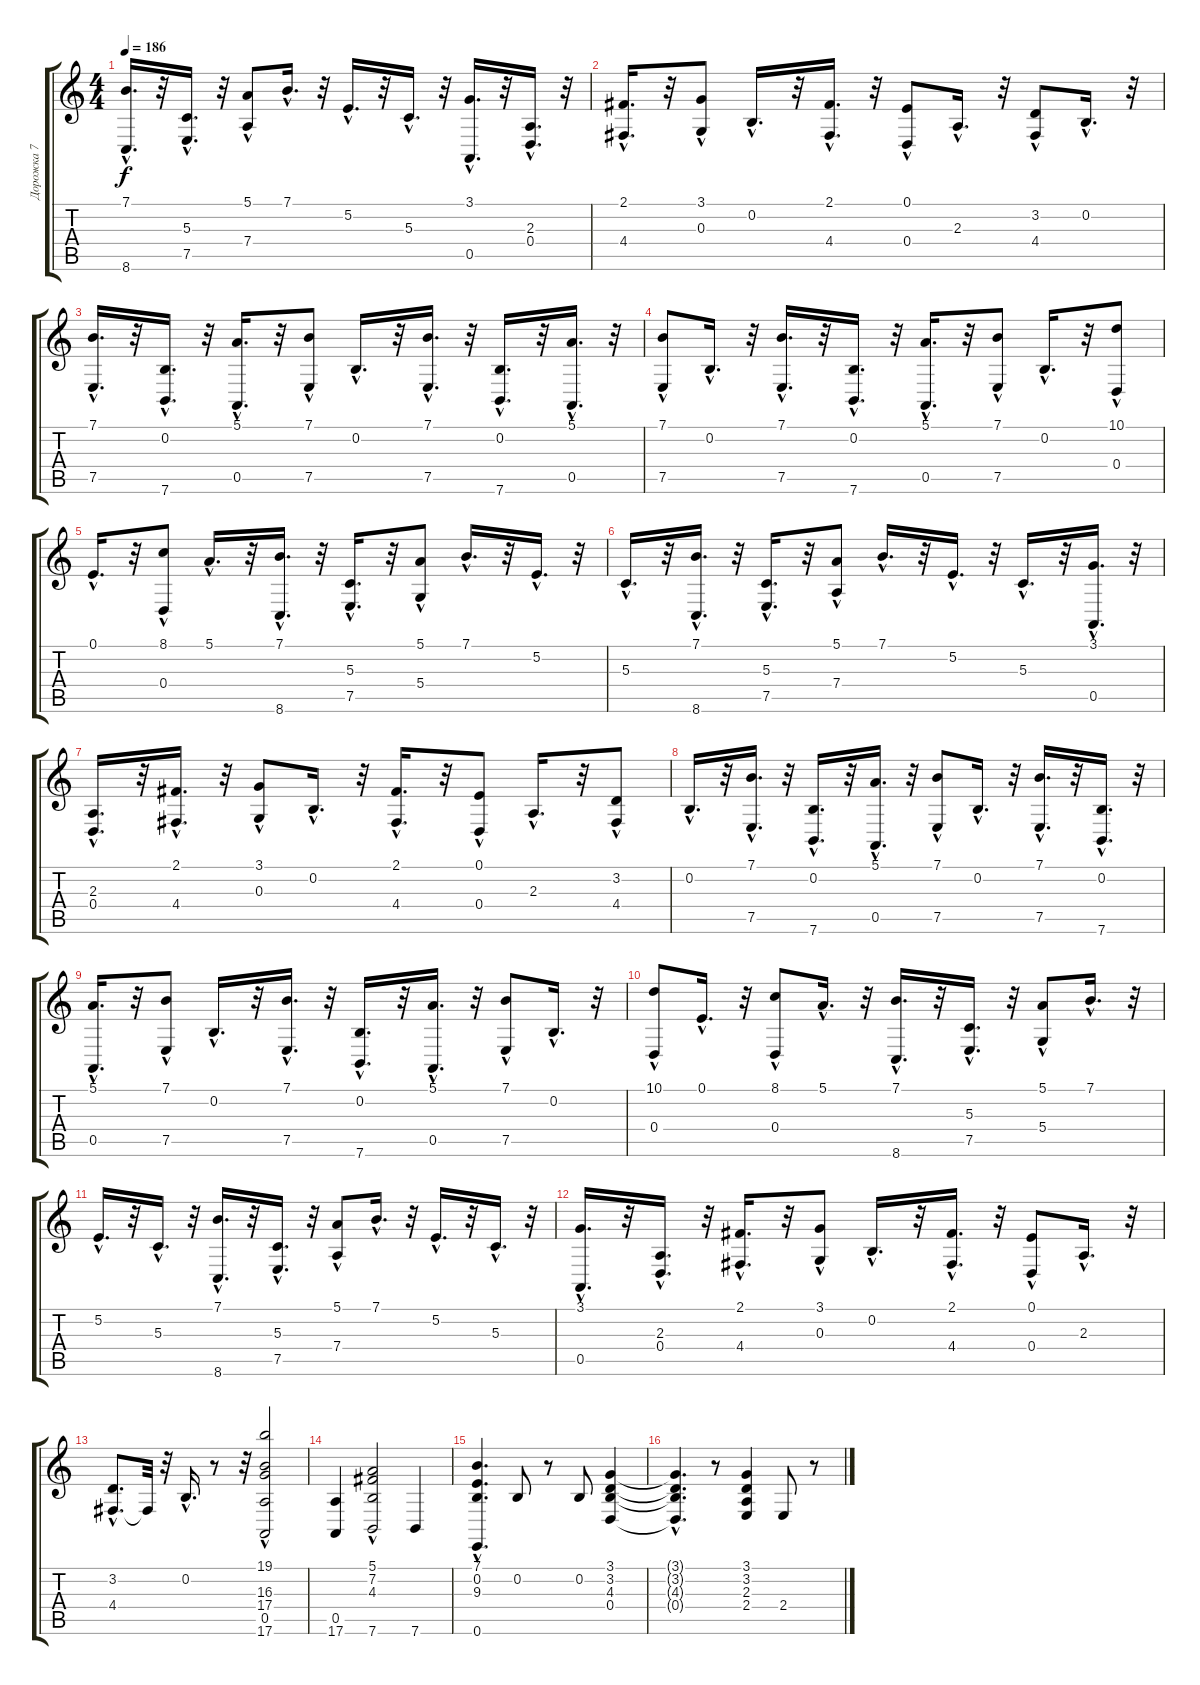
\track ("Дорожка 7" "Дорожка 7") {instrument acousticgrandpiano}
\staff {score tabs}
\tuning (E4 B3 G3 D3 A2 E2) {hide}
\ts (4 4)
\tempo 186
\clef g2
\ks c
(7.1{hac} 8.6{hac}).16{d dy f} r.32 (5.3{hac} 7.5{hac}).16{d} r.32 (5.1{hac} 7.4{hac}).8 7.1{hac}.16{d} r.32 5.2{hac}.16{d} r.32 5.3{hac}.16{d} r.32 (3.1{hac} 0.5{hac}).16{d} r.32 (2.3{hac} 0.4{hac}).16{d} r.32 |
(2.1{hac} 4.4{hac}).16{d} r.32 (3.1{hac} 0.3{hac}).8 0.2{hac}.16{d} r.32 (2.1{hac} 4.4{hac}).16{d} r.32 (0.1{hac} 0.4{hac}).8 2.3{hac}.16{d} r.32 (3.2{hac} 4.4{hac}).8 0.2{hac}.16{d} r.32 |
(7.1{hac} 7.5{hac}).16{d} r.32 (0.2{hac} 7.6{hac}).16{d} r.32 (5.1{hac} 0.5{hac}).16{d} r.32 (7.1{hac} 7.5{hac}).8 0.2{hac}.16{d} r.32 (7.1{hac} 7.5{hac}).16{d} r.32 (0.2{hac} 7.6{hac}).16{d} r.32 (5.1{hac} 0.5{hac}).16{d} r.32 |
(7.1{hac} 7.5{hac}).8 0.2{hac}.16{d} r.32 (7.1{hac} 7.5{hac}).16{d} r.32 (0.2{hac} 7.6{hac}).16{d} r.32 (5.1{hac} 0.5{hac}).16{d} r.32 (7.1{hac} 7.5{hac}).8 0.2{hac}.16{d} r.32 (10.1{hac} 0.4{hac}).8 |
0.1{hac}.16{d} r.32 (8.1{hac} 0.4{hac}).8 5.1{hac}.16{d} r.32 (7.1{hac} 8.6{hac}).16{d} r.32 (5.3{hac} 7.5{hac}).16{d} r.32 (5.1{hac} 5.4{hac}).8 7.1{hac}.16{d} r.32 5.2{hac}.16{d} r.32 |
5.3{hac}.16{d} r.32 (7.1{hac} 8.6{hac}).16{d} r.32 (5.3{hac} 7.5{hac}).16{d} r.32 (5.1{hac} 7.4{hac}).8 7.1{hac}.16{d} r.32 5.2{hac}.16{d} r.32 5.3{hac}.16{d} r.32 (3.1{hac} 0.5{hac}).16{d} r.32 |
(2.3{hac} 0.4{hac}).16{d} r.32 (2.1{hac} 4.4{hac}).16{d} r.32 (3.1{hac} 0.3{hac}).8 0.2{hac}.16{d} r.32 (2.1{hac} 4.4{hac}).16{d} r.32 (0.1{hac} 0.4{hac}).8 2.3{hac}.16{d} r.32 (3.2{hac} 4.4{hac}).8 |
0.2{hac}.16{d} r.32 (7.1{hac} 7.5{hac}).16{d} r.32 (0.2{hac} 7.6{hac}).16{d} r.32 (5.1{hac} 0.5{hac}).16{d} r.32 (7.1{hac} 7.5{hac}).8 0.2{hac}.16{d} r.32 (7.1{hac} 7.5{hac}).16{d} r.32 (0.2{hac} 7.6{hac}).16{d} r.32 |
(5.1{hac} 0.5{hac}).16{d} r.32 (7.1{hac} 7.5{hac}).8 0.2{hac}.16{d} r.32 (7.1{hac} 7.5{hac}).16{d} r.32 (0.2{hac} 7.6{hac}).16{d} r.32 (5.1{hac} 0.5{hac}).16{d} r.32 (7.1{hac} 7.5{hac}).8 0.2{hac}.16{d} r.32 |
(10.1{hac} 0.4{hac}).8 0.1{hac}.16{d} r.32 (8.1{hac} 0.4{hac}).8 5.1{hac}.16{d} r.32 (7.1{hac} 8.6{hac}).16{d} r.32 (5.3{hac} 7.5{hac}).16{d} r.32 (5.1{hac} 5.4{hac}).8 7.1{hac}.16{d} r.32 |
5.2{hac}.16{d} r.32 5.3{hac}.16{d} r.32 (7.1{hac} 8.6{hac}).16{d} r.32 (5.3{hac} 7.5{hac}).16{d} r.32 (5.1{hac} 7.4{hac}).8 7.1{hac}.16{d} r.32 5.2{hac}.16{d} r.32 5.3{hac}.16{d} r.32 |
(3.1{hac} 0.5{hac}).16{d} r.32 (2.3{hac} 0.4{hac}).16{d} r.32 (2.1{hac} 4.4{hac}).16{d} r.32 (3.1{hac} 0.3{hac}).8 0.2{hac}.16{d} r.32 (2.1{hac} 4.4{hac}).16{d} r.32 (0.1{hac} 0.4{hac}).8 2.3{hac}.16{d} r.32 |
(3.2{hac} 4.4{hac}).8{d} 4.4{t}.32 r.32 0.2{hac}.16{d} r.8 r.32 (19.1 16.3 17.4 0.5{hac} 17.6).2 |
(0.5 17.6).4 (5.1 7.2 4.3 7.6{hac}).2 7.6.4 |
(7.1 0.2{hac} 9.3 0.6{hac}).4{d} 0.2.8 r.8 0.2.8 (3.1 3.2 4.3 0.4).4 |
(3.1{t} 3.2{t} 4.3{t} 0.4{hac t}).4{d} r.8 (3.1 3.2 2.3 2.4).4 2.4.8 r.8
